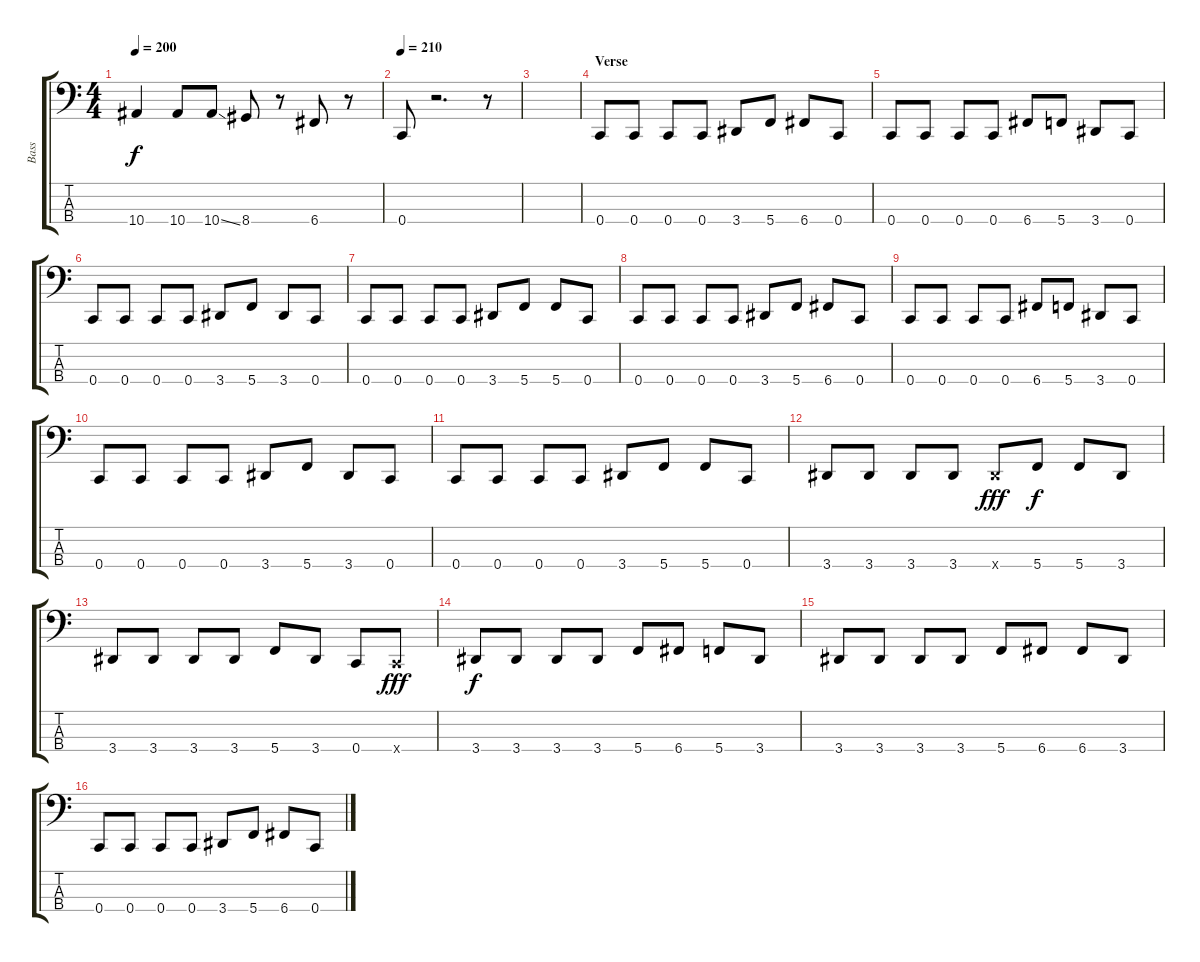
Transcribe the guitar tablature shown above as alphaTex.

\track ("Bass" "Bass") {instrument electricbassfinger}
\staff {score tabs}
\tuning (F2 C2 G1 C1) {hide}
\ts (4 4)
\tempo 200
\clef f4
\ks c
10.4{t}.4{dy f} 10.4.8 10.4{ss}.8 8.4.8 r.8 6.4.8 r.8 |
\tempo 210
0.4.8 r.2{d} r.8 |
|
\section ("" "Verse")
0.4.8{volume 12} 0.4.8 0.4.8 0.4.8 3.4.8 5.4.8 6.4.8 0.4.8 |
0.4.8 0.4.8 0.4.8 0.4.8 6.4.8 5.4.8 3.4.8 0.4.8 |
0.4.8 0.4.8 0.4.8 0.4.8 3.4.8 5.4.8 3.4.8 0.4.8 |
0.4.8 0.4.8 0.4.8 0.4.8 3.4.8 5.4.8 5.4.8 0.4.8 |
0.4.8 0.4.8 0.4.8 0.4.8 3.4.8 5.4.8 6.4.8 0.4.8 |
0.4.8 0.4.8 0.4.8 0.4.8 6.4.8 5.4.8 3.4.8 0.4.8 |
0.4.8 0.4.8 0.4.8 0.4.8 3.4.8 5.4.8 3.4.8 0.4.8 |
0.4.8 0.4.8 0.4.8 0.4.8 3.4.8 5.4.8 5.4.8 0.4.8 |
3.4.8 3.4.8 3.4.8 3.4.8 3.4{x}.8{dy fff} 5.4.8{dy f} 5.4.8 3.4.8 |
3.4.8 3.4.8 3.4.8 3.4.8 5.4.8 3.4.8 0.4.8 0.4{x}.8{dy fff} |
3.4.8{dy f} 3.4.8 3.4.8 3.4.8 5.4.8 6.4.8 5.4.8 3.4.8 |
3.4.8 3.4.8 3.4.8 3.4.8 5.4.8 6.4.8 6.4.8 3.4.8 |
0.4.8 0.4.8 0.4.8 0.4.8 3.4.8 5.4.8 6.4.8 0.4.8
